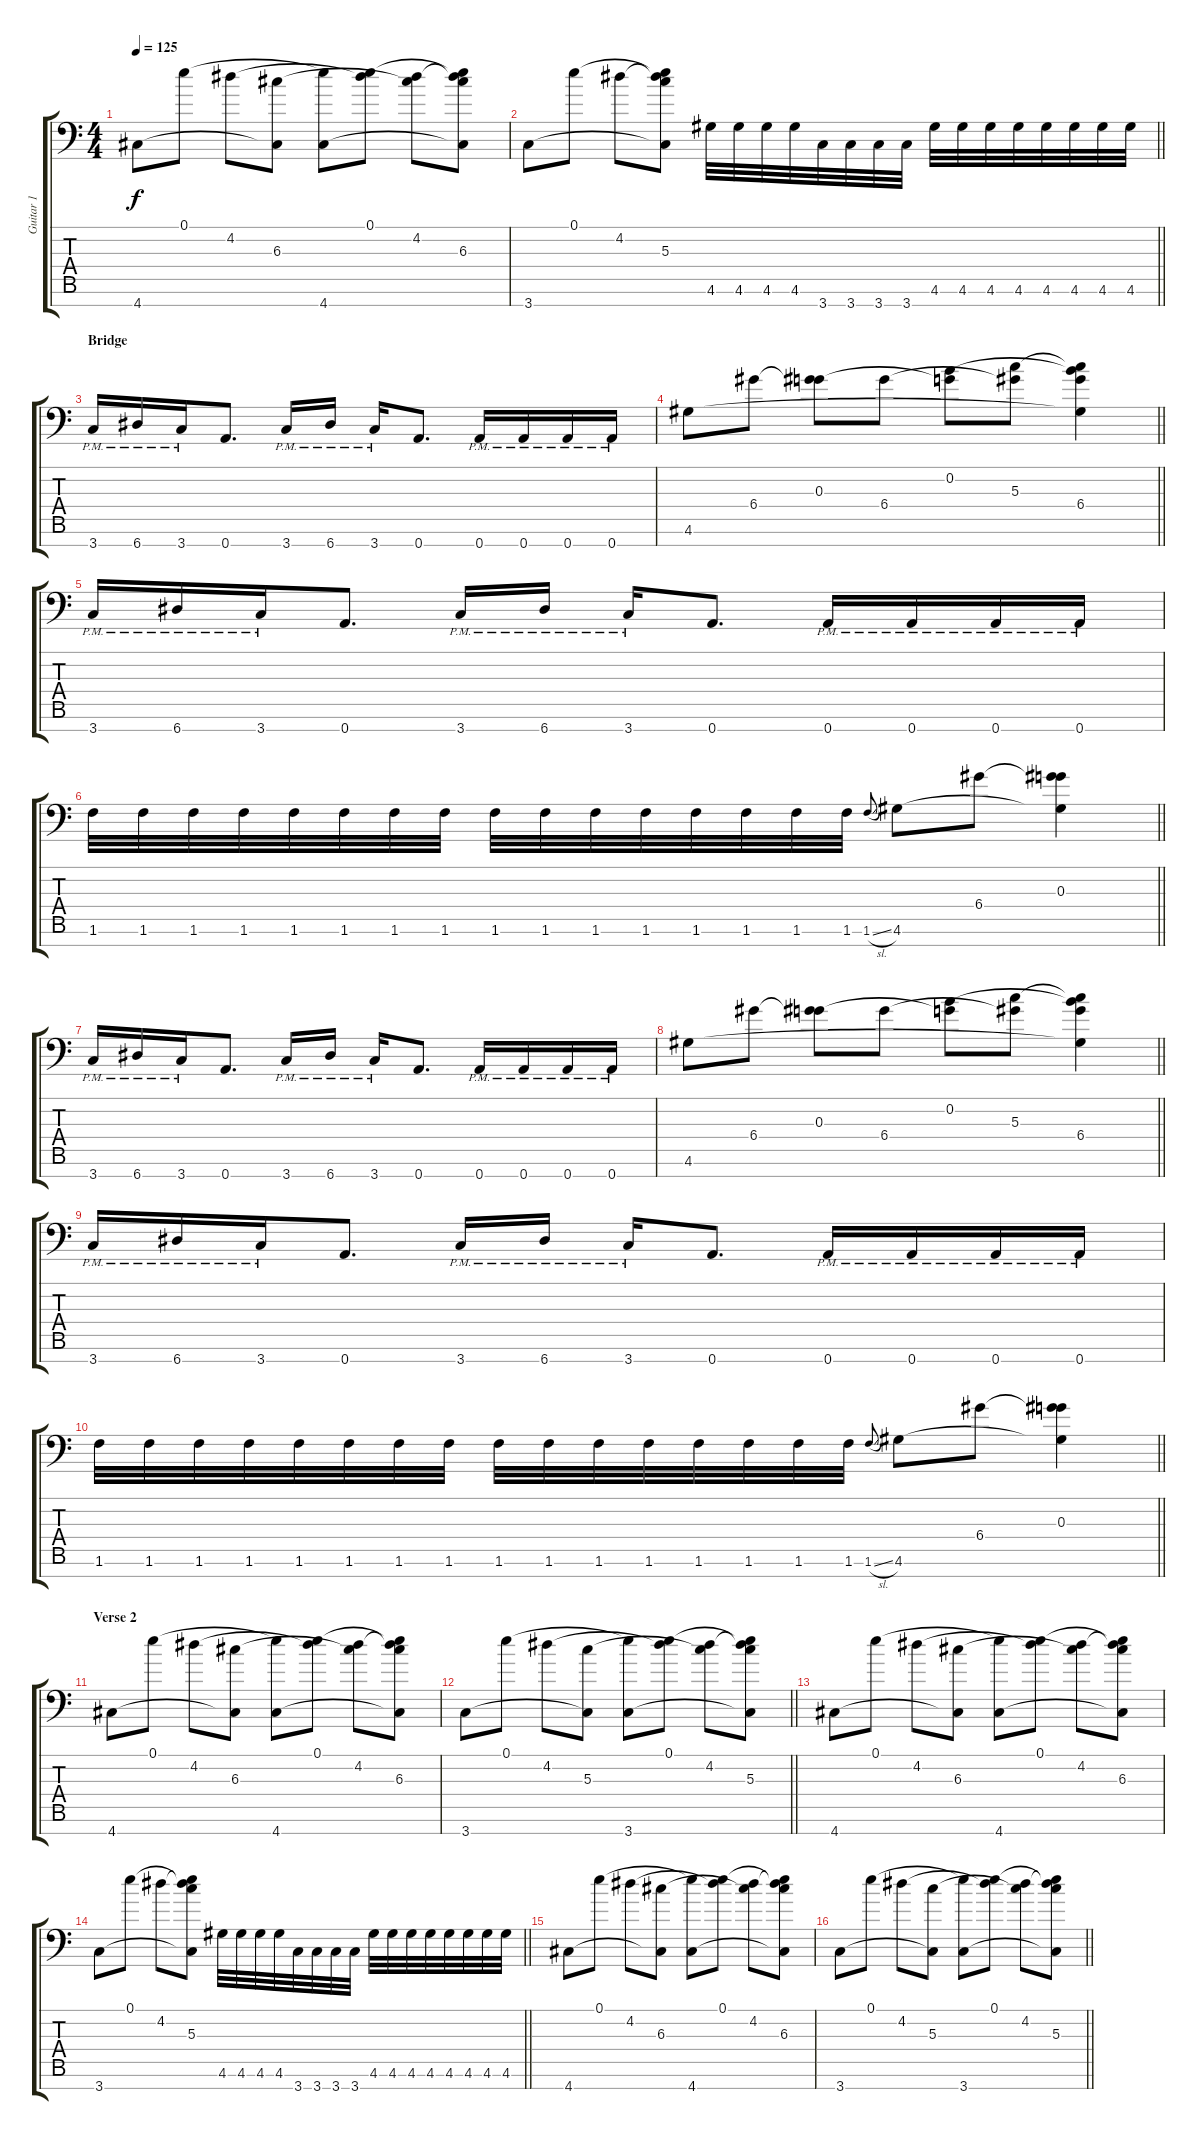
\track ("Guitar 1" "Guitar 1") {instrument overdrivenguitar}
\staff {score tabs}
\tuning (E4 B3 G3 D3 A2 E2 A1) {hide}
\ts (4 4)
\tempo 125
\clef f4
\ks c
4.7.8{dy f} 0.1.8 4.2.8 (6.3 4.7{t}).8 (0.1{t} 4.7).8 (0.1 4.2{t}).8 (4.2 6.3{t}).8 (0.1{t} 4.2{t} 6.3 4.7{t}).8 |
\barLineRight lightlight
3.7.8 0.1.8 4.2.8 (0.1{t} 4.2{t} 5.3 3.7{t}).8 4.6.32 4.6.32 4.6.32 4.6.32 3.7.32 3.7.32 3.7.32 3.7.32 4.6.32 4.6.32 4.6.32 4.6.32 4.6.32 4.6.32 4.6.32 4.6.32 |
\section ("" "Bridge")
3.7{pm}.16 6.7{pm}.16 3.7{pm}.16 0.7.8{d} 3.7{pm}.16 6.7{pm}.16 3.7{pm}.16 0.7.8{d} 0.7{pm}.16 0.7{pm}.16 0.7{pm}.16 0.7{pm}.16 |
\barLineRight lightlight
4.6.8 6.4.8 (0.3 6.4{t}).8 6.4.8 (0.2 0.3{t}).8 (5.3 6.4{t}).8 (0.2{t} 5.3{t} 6.4 4.6{t}).4 |
3.7{pm}.16 6.7{pm}.16 3.7{pm}.16 0.7.8{d} 3.7{pm}.16 6.7{pm}.16 3.7{pm}.16 0.7.8{d} 0.7{pm}.16 0.7{pm}.16 0.7{pm}.16 0.7{pm}.16 |
\barLineRight lightlight
1.6.32 1.6.32 1.6.32 1.6.32 1.6.32 1.6.32 1.6.32 1.6.32 1.6.32 1.6.32 1.6.32 1.6.32 1.6.32 1.6.32 1.6.32 1.6.32 1.6{sl}.8{gr onbeat} 4.6.8 6.4.8 (0.3 6.4{t} 4.6{t}).4 |
3.7{pm}.16 6.7{pm}.16 3.7{pm}.16 0.7.8{d} 3.7{pm}.16 6.7{pm}.16 3.7{pm}.16 0.7.8{d} 0.7{pm}.16 0.7{pm}.16 0.7{pm}.16 0.7{pm}.16 |
\barLineRight lightlight
4.6.8 6.4.8 (0.3 6.4{t}).8 6.4.8 (0.2 0.3{t}).8 (5.3 6.4{t}).8 (0.2{t} 5.3{t} 6.4 4.6{t}).4 |
3.7{pm}.16 6.7{pm}.16 3.7{pm}.16 0.7.8{d} 3.7{pm}.16 6.7{pm}.16 3.7{pm}.16 0.7.8{d} 0.7{pm}.16 0.7{pm}.16 0.7{pm}.16 0.7{pm}.16 |
\barLineRight lightlight
1.6.32 1.6.32 1.6.32 1.6.32 1.6.32 1.6.32 1.6.32 1.6.32 1.6.32 1.6.32 1.6.32 1.6.32 1.6.32 1.6.32 1.6.32 1.6.32 1.6{sl}.8{gr onbeat} 4.6.8 6.4.8 (0.3 6.4{t} 4.6{t}).4 |
\section ("" "Verse 2")
4.7.8 0.1.8 4.2.8 (6.3 4.7{t}).8 (0.1{t} 4.7).8 (0.1 4.2{t}).8 (4.2 6.3{t}).8 (0.1{t} 4.2{t} 6.3 4.7{t}).8 |
\barLineRight lightlight
3.7.8 0.1.8 4.2.8 (5.3 3.7{t}).8 (0.1{t} 3.7).8 (0.1 4.2{t}).8 (4.2 5.3{t}).8 (0.1{t} 4.2{t} 5.3 3.7{t}).8 |
4.7.8 0.1.8 4.2.8 (6.3 4.7{t}).8 (0.1{t} 4.7).8 (0.1 4.2{t}).8 (4.2 6.3{t}).8 (0.1{t} 4.2{t} 6.3 4.7{t}).8 |
\barLineRight lightlight
3.7.8 0.1.8 4.2.8 (0.1{t} 4.2{t} 5.3 3.7{t}).8 4.6.32 4.6.32 4.6.32 4.6.32 3.7.32 3.7.32 3.7.32 3.7.32 4.6.32 4.6.32 4.6.32 4.6.32 4.6.32 4.6.32 4.6.32 4.6.32 |
4.7.8 0.1.8 4.2.8 (6.3 4.7{t}).8 (0.1{t} 4.7).8 (0.1 4.2{t}).8 (4.2 6.3{t}).8 (0.1{t} 4.2{t} 6.3 4.7{t}).8 |
\barLineRight lightlight
3.7.8 0.1.8 4.2.8 (5.3 3.7{t}).8 (0.1{t} 3.7).8 (0.1 4.2{t}).8 (4.2 5.3{t}).8 (0.1{t} 4.2{t} 5.3 3.7{t}).8
